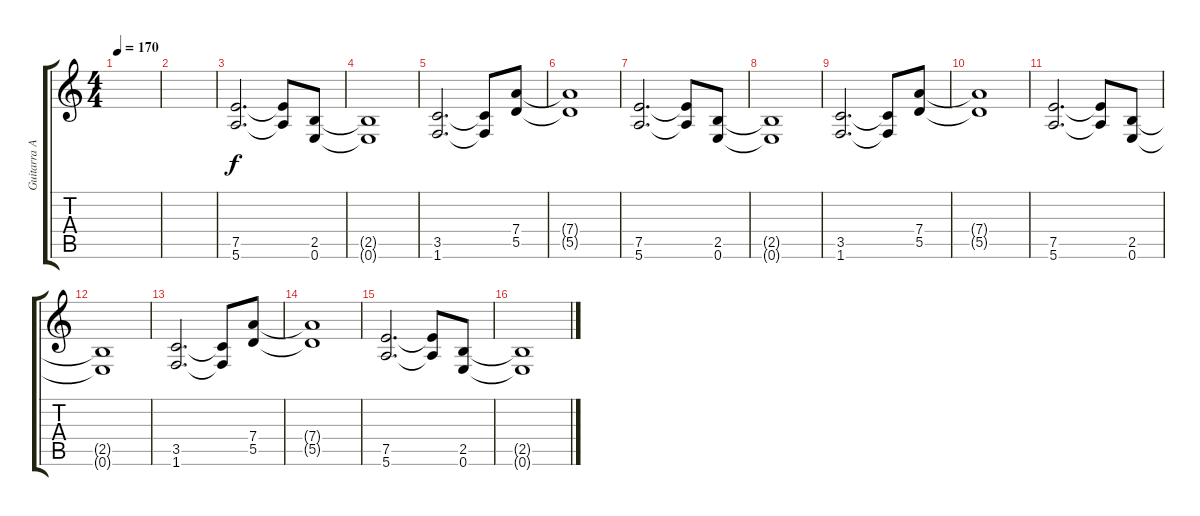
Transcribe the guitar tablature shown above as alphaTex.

\track ("Guitarra Adicional" "Guitarra A") {instrument distortionguitar}
\staff {score tabs}
\tuning (E4 B3 G3 D3 A2 E2) {hide}
\ts (4 4)
\tempo 170
\clef g2
\ks c
|
|
(7.5 5.6).2{d} (7.5{t} 5.6{t}).8 (2.5 0.6).8 |
(2.5{t} 0.6{t}).1 |
(3.5 1.6).2{d} (3.5{t} 1.6{t}).8 (7.4 5.5).8 |
(7.4{t} 5.5{t}).1 |
(7.5 5.6).2{d} (7.5{t} 5.6{t}).8 (2.5 0.6).8 |
(2.5{t} 0.6{t}).1 |
(3.5 1.6).2{d} (3.5{t} 1.6{t}).8 (7.4 5.5).8 |
(7.4{t} 5.5{t}).1 |
(7.5 5.6).2{d} (7.5{t} 5.6{t}).8 (2.5 0.6).8 |
(2.5{t} 0.6{t}).1 |
(3.5 1.6).2{d} (3.5{t} 1.6{t}).8 (7.4 5.5).8 |
(7.4{t} 5.5{t}).1 |
(7.5 5.6).2{d} (7.5{t} 5.6{t}).8 (2.5 0.6).8 |
(2.5{t} 0.6{t}).1
